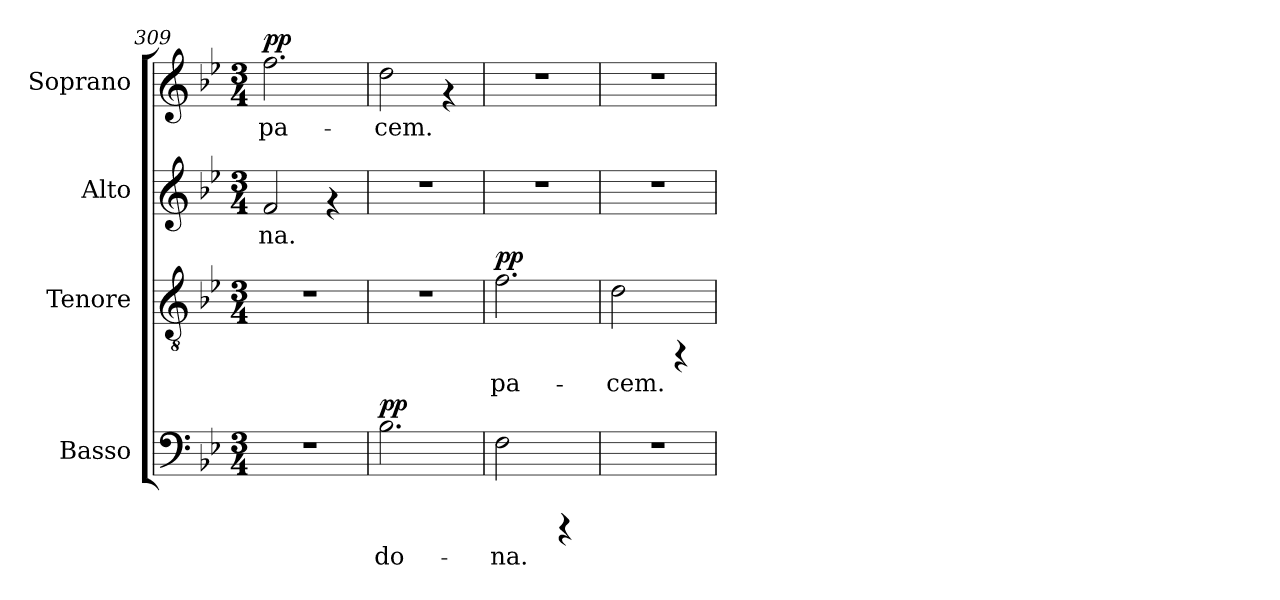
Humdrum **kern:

**kern	**text	**dynam	**kern	**text	**dynam	**kern	**text	**kern	**text	**dynam
*part4	*part4	*part4	*part3	*part3	*part3	*part2	*part2	*part1	*part1	*part1
*staff4	*staff4	*staff4	*staff3	*staff3	*staff3	*staff2	*staff2	*staff1	*staff1	*staff1
*I"Basso	*	*	*I"Tenore	*	*	*I"Alto	*	*I"Soprano	*	*
*I'B	*	*	*I'T	*	*	*I'A	*	*I'S	*	*
*clefF4	*	*	*clefGv2	*	*	*clefG2	*	*clefG2	*	*
*k[b-e-]	*	*	*k[b-e-]	*	*	*k[b-e-]	*	*k[b-e-]	*	*
*B-:	*	*	*B-:	*	*	*B-:	*	*B-:	*	*
*M3/4	*	*	*M3/4	*	*	*M3/4	*	*M3/4	*	*
=309	=309	=309	=309	=309	=309	=309	=309	=309	=309	=309
!	!	!	!	!	!	!	!LO:LY:b:cj	!	!LO:LY:b:cj	!LO:DY:a
2.r	.	.	2.r	.	.	2f/	-na.	2.ff\	pa-	pp
.	.	.	.	.	.	4rf	.	.	.	.
=310	=310	=310	=310	=310	=310	=310	=310	=310	=310	=310
!	!LO:LY:b:cj	!LO:DY:a	!	!	!	!	!	!	!LO:LY:b:cj	!
2.B-\	do-	pp	2.r	.	.	2.r	.	2dd\	-cem.	.
.	.	.	.	.	.	.	.	4rf	.	.
=311	=311	=311	=311	=311	=311	=311	=311	=311	=311	=311
!	!LO:LY:b:cj	!	!	!LO:LY:b:cj	!LO:DY:a	!	!	!	!	!
2F\	-na.	.	2.f\	pa-	pp	2.r	.	2.r	.	.
4rCCC	.	.	.	.	.	.	.	.	.	.
=312	=312	=312	=312	=312	=312	=312	=312	=312	=312	=312
!	!	!	!	!LO:LY:b:cj	!	!	!	!	!	!
2.r	.	.	2d\	-cem.	.	2.r	.	2.r	.	.
.	.	.	4rFF	.	.	.	.	.	.	.
=	=	=	=	=	=	=	=	=	=	=
*-	*-	*-	*-	*-	*-	*-	*-	*-	*-	*-
